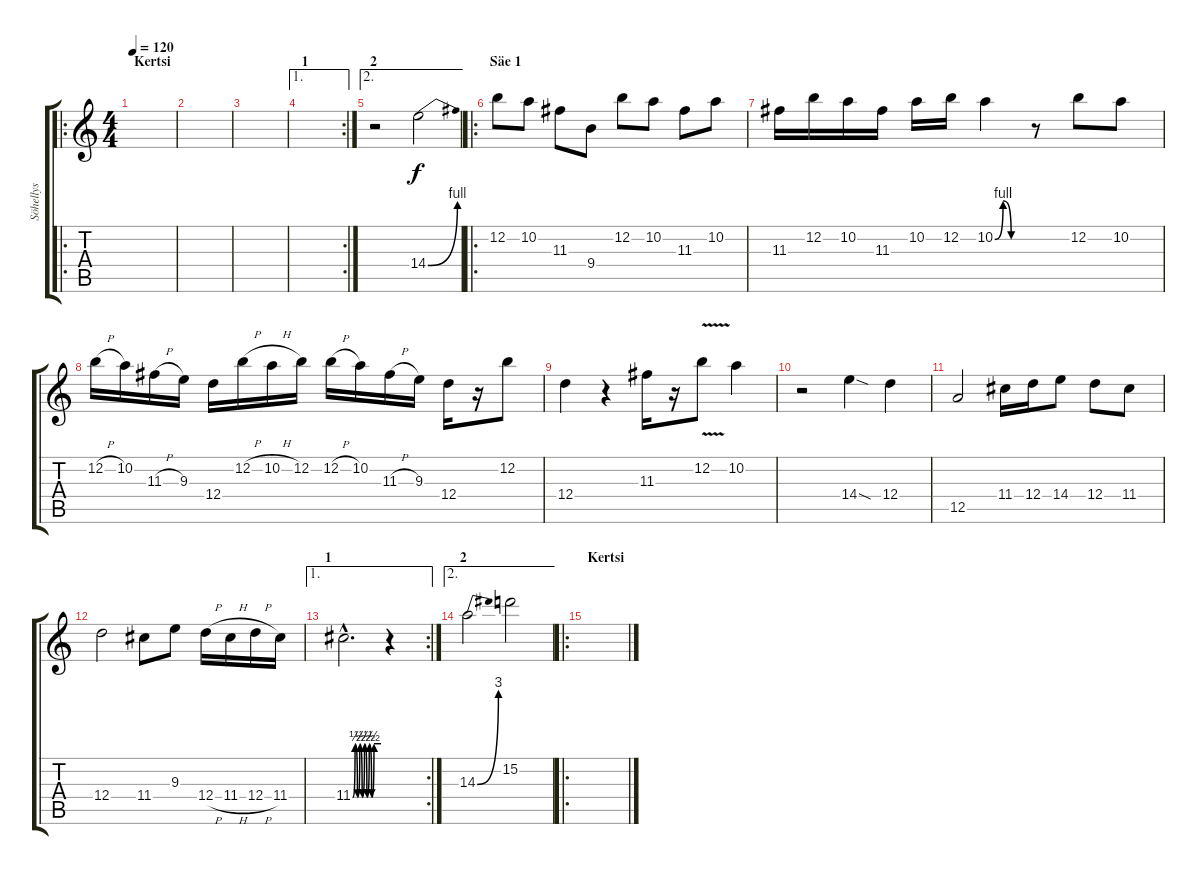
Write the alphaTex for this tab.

\track ("Söhellys" "Söhellys") {instrument distortionguitar}
\staff {score tabs}
\tuning (E4 B3 G3 D3 A2 E2) {hide}
\ro
\ts (4 4)
\section ("" "Kertsi")
\tempo 120
\clef g2
\ks c
|
|
|
\ae 1
\rc 2
\section ("" "1")
|
\ae 2
\section ("" "2")
r.2 14.4{be (bend 0 0 60 4)}.2 |
\ro
\section ("" "Säe 1")
12.2.8 10.2.8 11.3.8 9.4.8 12.2.8 10.2.8 11.3.8 10.2.8 |
11.3.16 12.2.16 10.2.16 11.3.16 10.2.16 12.2.16 10.2{be (custom 0 0 15 4 30 0 60 0)}.4 r.8 12.2.8 10.2.8 |
12.2{h}.16 10.2.16 11.3{h}.16 9.3.16 12.4.16 12.2{h}.16 10.2{h}.16 12.2.16 12.2{h}.16 10.2.16 11.3{h}.16 9.3.16 12.4.16 r.16 12.2.8 |
12.4.4 r.4 11.3.16 r.16 12.2{v}.8 10.2.4 |
r.2 14.4{sod}.4 12.4.4 |
12.5.2 11.4.16 12.4.16 14.4.8 12.4.8 11.4.8 |
12.4.2 11.4.8 9.3.8 12.4{h}.16 11.4{h}.16 12.4{h}.16 11.4.16 |
\ae 1
\rc 2
\section ("" "1")
11.4{be (custom 0 0 5 2 10 0 15 2 20 0 25 2 30 0 35 2 40 0 45 2 60 2) hac}.2{d} r.4 |
\ae 2
\section ("" "2")
14.3{be (bend 0 0 60 12)}.2 15.2.2 |
\ro
\section ("" "Kertsi")
